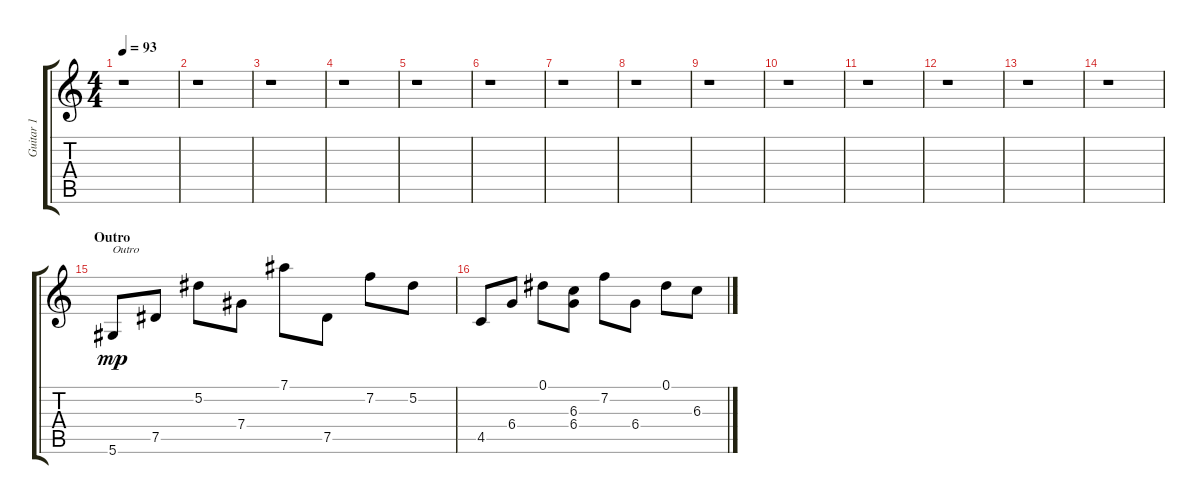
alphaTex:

\track ("Guitar 1" "Guitar 1") {instrument electricguitarclean}
\staff {score tabs}
\tuning (Eb4 Bb3 Gb3 Db3 Ab2 Eb2) {hide}
\ts (4 4)
\tempo 93
\clef g2
\ks c
r.1{dy mp} |
r.1 |
r.1 |
r.1 |
r.1 |
r.1 |
r.1 |
r.1 |
r.1 |
r.1 |
r.1 |
r.1 |
r.1 |
r.1 |
\section ("" "Outro")
5.6.8{txt "Outro"} 7.5.8 5.2.8 7.4.8 7.1.8 7.5.8 7.2.8 5.2.8 |
4.5.8 6.4.8 0.1.8 (6.3 6.4).8 7.2.8 6.4.8 0.1.8 6.3.8
